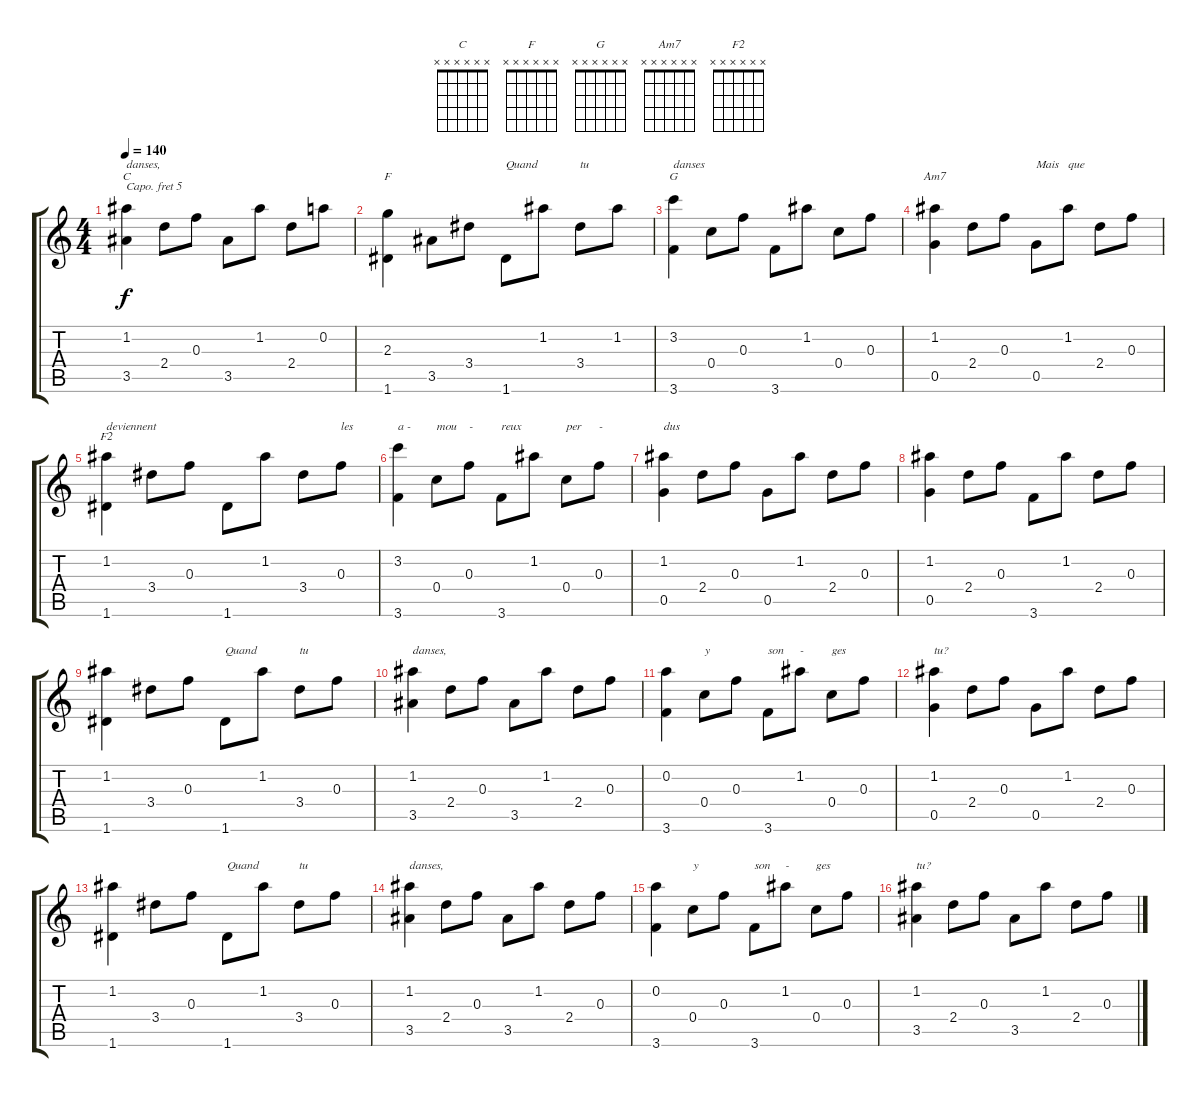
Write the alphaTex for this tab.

\track "" {instrument acousticguitarnylon}
\staff {score tabs}
\capo 5
\tuning (A4 E4 C4 G3 D3 A2) {hide}
\chord ("C" x x x x x x) {firstfret 0}
\chord ("F" x x x x x x) {firstfret 0}
\chord ("G" x x x x x x) {firstfret 0}
\chord ("Am7" x x x x x x) {firstfret 0}
\chord ("F2" x x x x x x) {firstfret 0}
\ts (4 4)
\tempo 140
\clef g2
\ks c
(1.2 3.5).4{ch "C" txt "danses," dy f} 2.4.8 0.3.8 3.5.8 1.2.8 2.4.8 0.2.8 |
(2.3 1.6).4{ch "F"} 3.5.8 3.4.8 1.6.8{txt "Quand"} 1.2.8 3.4.8{txt "tu"} 1.2.8 |
(3.2 3.6).4{ch "G" txt "danses"} 0.4.8 0.3.8 3.6.8 1.2.8 0.4.8 0.3.8 |
(1.2 0.5).4{ch "Am7"} 2.4.8 0.3.8 0.5.8{txt "Mais"} 1.2.8{txt "que"} 2.4.8 0.3.8 |
(1.2 1.6).4{ch "F2" txt "deviennent"} 3.4.8 0.3.8 1.6.8 1.2.8 3.4.8 0.3.8{txt "les"} |
(3.2 3.6).4{txt "a -"} 0.4.8{txt "mou"} 0.3.8{txt "-"} 3.6.8{txt "reux"} 1.2.8 0.4.8{txt "per"} 0.3.8{txt "-"} |
(1.2 0.5).4{txt "dus"} 2.4.8 0.3.8 0.5.8 1.2.8 2.4.8 0.3.8 |
(1.2 0.5).4 2.4.8 0.3.8 3.6.8{txt " "} 1.2.8 2.4.8 0.3.8 |
(1.2 1.6).4 3.4.8 0.3.8 1.6.8{txt "Quand"} 1.2.8 3.4.8{txt "tu"} 0.3.8 |
(1.2 3.5).4{txt "danses,"} 2.4.8 0.3.8 3.5.8 1.2.8 2.4.8 0.3.8 |
(0.2 3.6).4 0.4.8{txt "y"} 0.3.8 3.6.8{txt "son"} 1.2.8{txt "-"} 0.4.8{txt "ges"} 0.3.8 |
(1.2 0.5).4{txt "tu?"} 2.4.8 0.3.8 0.5.8 1.2.8 2.4.8 0.3.8 |
(1.2 1.6).4 3.4.8 0.3.8 1.6.8{txt "Quand"} 1.2.8 3.4.8{txt "tu"} 0.3.8 |
(1.2 3.5).4{txt "danses,"} 2.4.8 0.3.8 3.5.8 1.2.8 2.4.8 0.3.8 |
(0.2 3.6).4 0.4.8{txt "y"} 0.3.8 3.6.8{txt "son"} 1.2.8{txt "-"} 0.4.8{txt "ges"} 0.3.8 |
(1.2 3.5).4{txt "tu?"} 2.4.8 0.3.8 3.5.8 1.2.8 2.4.8 0.3.8
